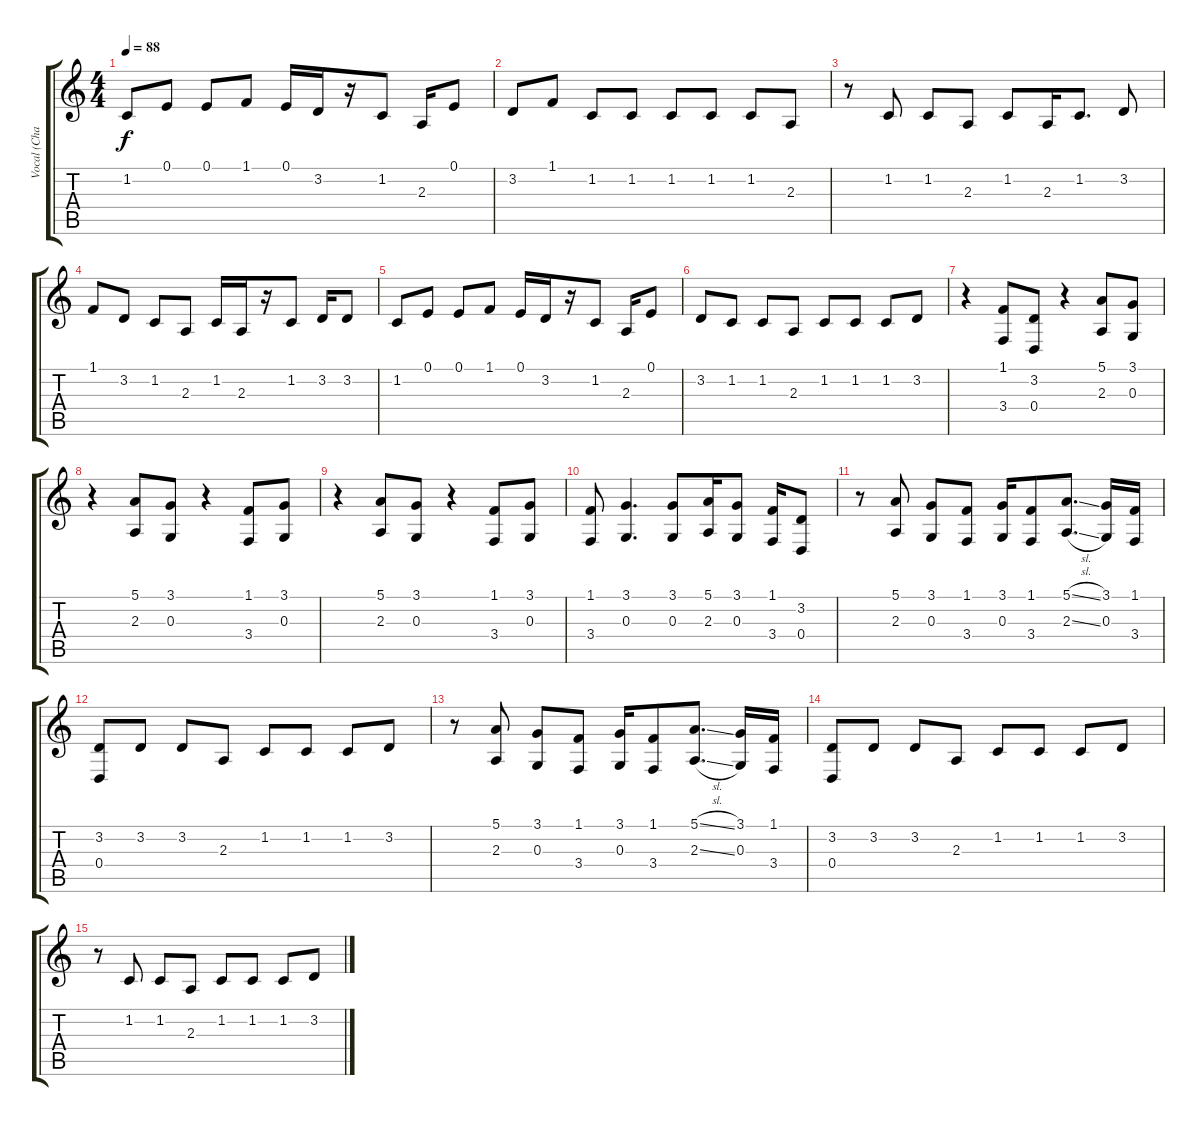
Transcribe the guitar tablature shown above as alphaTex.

\track ("Vocal (Chad)" "Vocal (Cha") {instrument lead2sawtooth}
\staff {score tabs}
\tuning (E4 B3 G3 D3 A2 E2) {hide}
\ts (4 4)
\tempo 88
\clef g2
\ks c
1.2.8{dy f} 0.1.8 0.1.8 1.1.8 0.1.16 3.2.16 r.16 1.2.8 2.3.16 0.1.8 |
3.2.8 1.1.8 1.2.8 1.2.8 1.2.8 1.2.8 1.2.8 2.3.8 |
r.8 1.2.8 1.2.8 2.3.8 1.2.8 2.3.16 1.2.8{d} 3.2.8 |
1.1.8 3.2.8 1.2.8 2.3.8 1.2.16 2.3.16 r.16 1.2.8 3.2.16 3.2.8 |
1.2.8 0.1.8 0.1.8 1.1.8 0.1.16 3.2.16 r.16 1.2.8 2.3.16 0.1.8 |
3.2.8 1.2.8 1.2.8 2.3.8 1.2.8 1.2.8 1.2.8 3.2.8 |
r.4 (1.1 3.4).8 (3.2 0.4).8 r.4 (5.1 2.3).8 (3.1 0.3).8 |
r.4 (5.1 2.3).8 (3.1 0.3).8 r.4 (1.1 3.4).8 (3.1 0.3).8 |
r.4 (5.1 2.3).8 (3.1 0.3).8 r.4 (1.1 3.4).8 (3.1 0.3).8 |
(1.1 3.4).8 (3.1 0.3).4{d} (3.1 0.3).8 (5.1 2.3).16 (3.1 0.3).8 (1.1 3.4).16 (3.2 0.4).8 |
r.8 (5.1 2.3).8 (3.1 0.3).8 (1.1 3.4).8 (3.1 0.3).16 (1.1 3.4).8 (5.1{sl} 2.3{sl}).8{d} (3.1 0.3).16 (1.1 3.4).16 |
(3.2 0.4).8 3.2.8 3.2.8 2.3.8 1.2.8 1.2.8 1.2.8 3.2.8 |
r.8 (5.1 2.3).8 (3.1 0.3).8 (1.1 3.4).8 (3.1 0.3).16 (1.1 3.4).8 (5.1{sl} 2.3{sl}).8{d} (3.1 0.3).16 (1.1 3.4).16 |
(3.2 0.4).8 3.2.8 3.2.8 2.3.8 1.2.8 1.2.8 1.2.8 3.2.8 |
r.8 1.2.8 1.2.8 2.3.8 1.2.8 1.2.8 1.2.8 3.2.8
